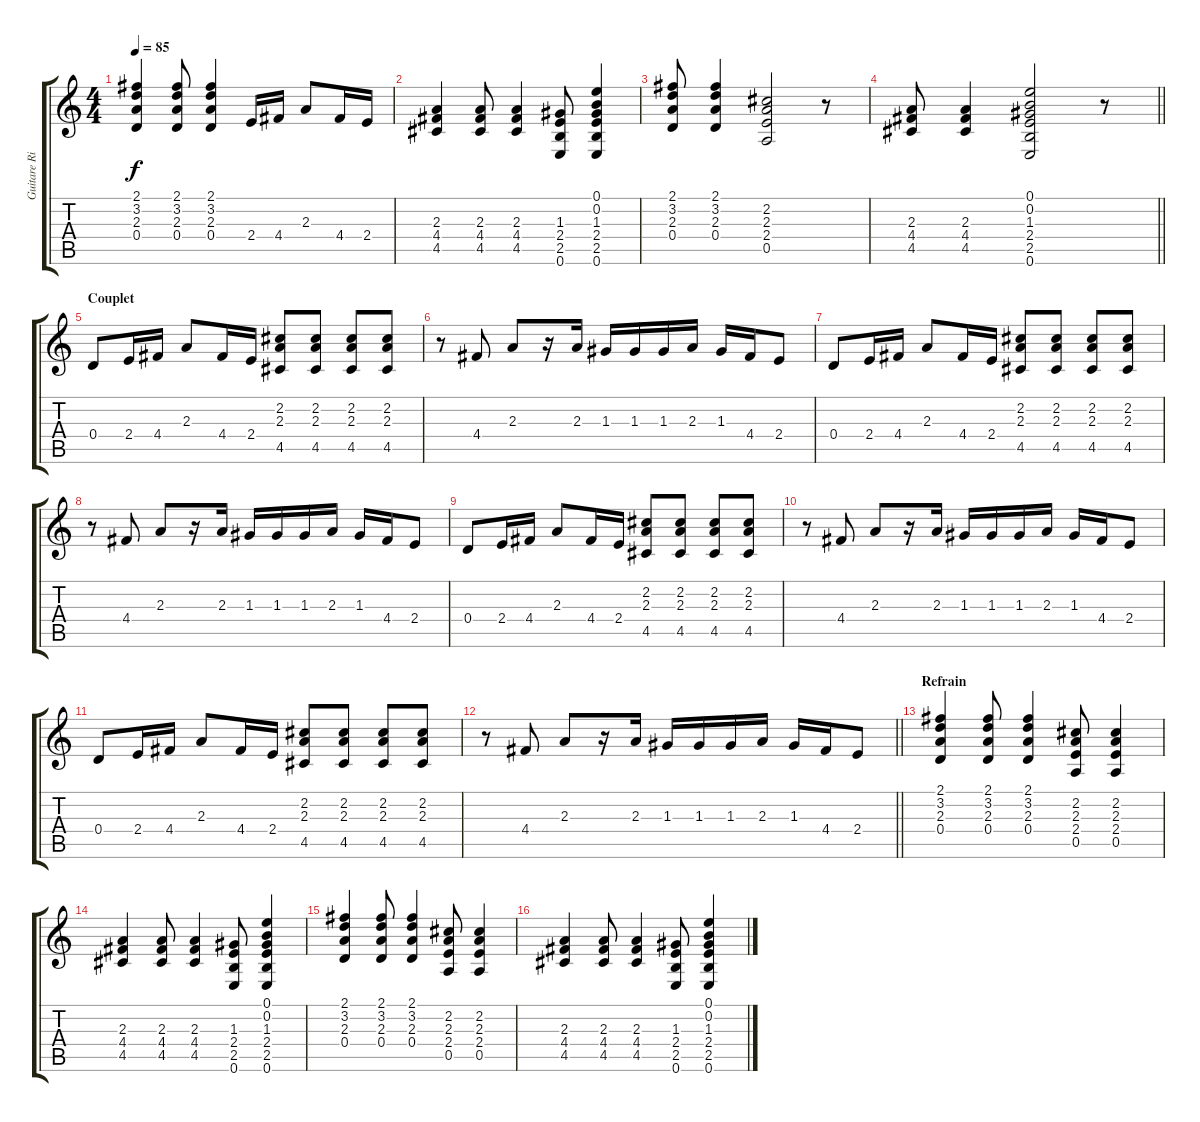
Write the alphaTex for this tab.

\track ("Guitare Riff" "Guitare Ri") {instrument overdrivenguitar}
\staff {score tabs}
\tuning (E4 B3 G3 D3 A2 E2) {hide}
\ts (4 4)
\tempo 85
\clef g2
\ks c
(2.1 3.2 2.3 0.4).4{dy f} (2.1 3.2 2.3 0.4).8 (2.1 3.2 2.3 0.4).4 2.4.16 4.4.16 2.3.8 4.4.16 2.4.16 |
(2.3 4.4 4.5).4 (2.3 4.4 4.5).8 (2.3 4.4 4.5).4 (1.3 2.4 2.5 0.6).8 (0.1 0.2 1.3 2.4 2.5 0.6).4 |
(2.1 3.2 2.3 0.4).8 (2.1 3.2 2.3 0.4).4 (2.2 2.3 2.4 0.5).2 r.8 |
\barLineRight lightlight
(2.3 4.4 4.5).8 (2.3 4.4 4.5).4 (0.1 0.2 1.3 2.4 2.5 0.6).2 r.8 |
\section ("" "Couplet")
0.4.8 2.4.16 4.4.16 2.3.8 4.4.16 2.4.16 (2.2 2.3 4.5).8 (2.2 2.3 4.5).8 (2.2 2.3 4.5).8 (2.2 2.3 4.5).8 |
r.8 4.4.8 2.3.8 r.16 2.3.16 1.3.16 1.3.16 1.3.16 2.3.16 1.3.16 4.4.16 2.4.8 |
0.4.8 2.4.16 4.4.16 2.3.8 4.4.16 2.4.16 (2.2 2.3 4.5).8 (2.2 2.3 4.5).8 (2.2 2.3 4.5).8 (2.2 2.3 4.5).8 |
r.8 4.4.8 2.3.8 r.16 2.3.16 1.3.16 1.3.16 1.3.16 2.3.16 1.3.16 4.4.16 2.4.8 |
0.4.8 2.4.16 4.4.16 2.3.8 4.4.16 2.4.16 (2.2 2.3 4.5).8 (2.2 2.3 4.5).8 (2.2 2.3 4.5).8 (2.2 2.3 4.5).8 |
r.8 4.4.8 2.3.8 r.16 2.3.16 1.3.16 1.3.16 1.3.16 2.3.16 1.3.16 4.4.16 2.4.8 |
0.4.8 2.4.16 4.4.16 2.3.8 4.4.16 2.4.16 (2.2 2.3 4.5).8 (2.2 2.3 4.5).8 (2.2 2.3 4.5).8 (2.2 2.3 4.5).8 |
\barLineRight lightlight
r.8 4.4.8 2.3.8 r.16 2.3.16 1.3.16 1.3.16 1.3.16 2.3.16 1.3.16 4.4.16 2.4.8 |
\section ("" "Refrain")
(2.1 3.2 2.3 0.4).4 (2.1 3.2 2.3 0.4).8 (2.1 3.2 2.3 0.4).4 (2.2 2.3 2.4 0.5).8 (2.2 2.3 2.4 0.5).4 |
(2.3 4.4 4.5).4 (2.3 4.4 4.5).8 (2.3 4.4 4.5).4 (1.3 2.4 2.5 0.6).8 (0.1 0.2 1.3 2.4 2.5 0.6).4 |
(2.1 3.2 2.3 0.4).4 (2.1 3.2 2.3 0.4).8 (2.1 3.2 2.3 0.4).4 (2.2 2.3 2.4 0.5).8 (2.2 2.3 2.4 0.5).4 |
(2.3 4.4 4.5).4 (2.3 4.4 4.5).8 (2.3 4.4 4.5).4 (1.3 2.4 2.5 0.6).8 (0.1 0.2 1.3 2.4 2.5 0.6).4
